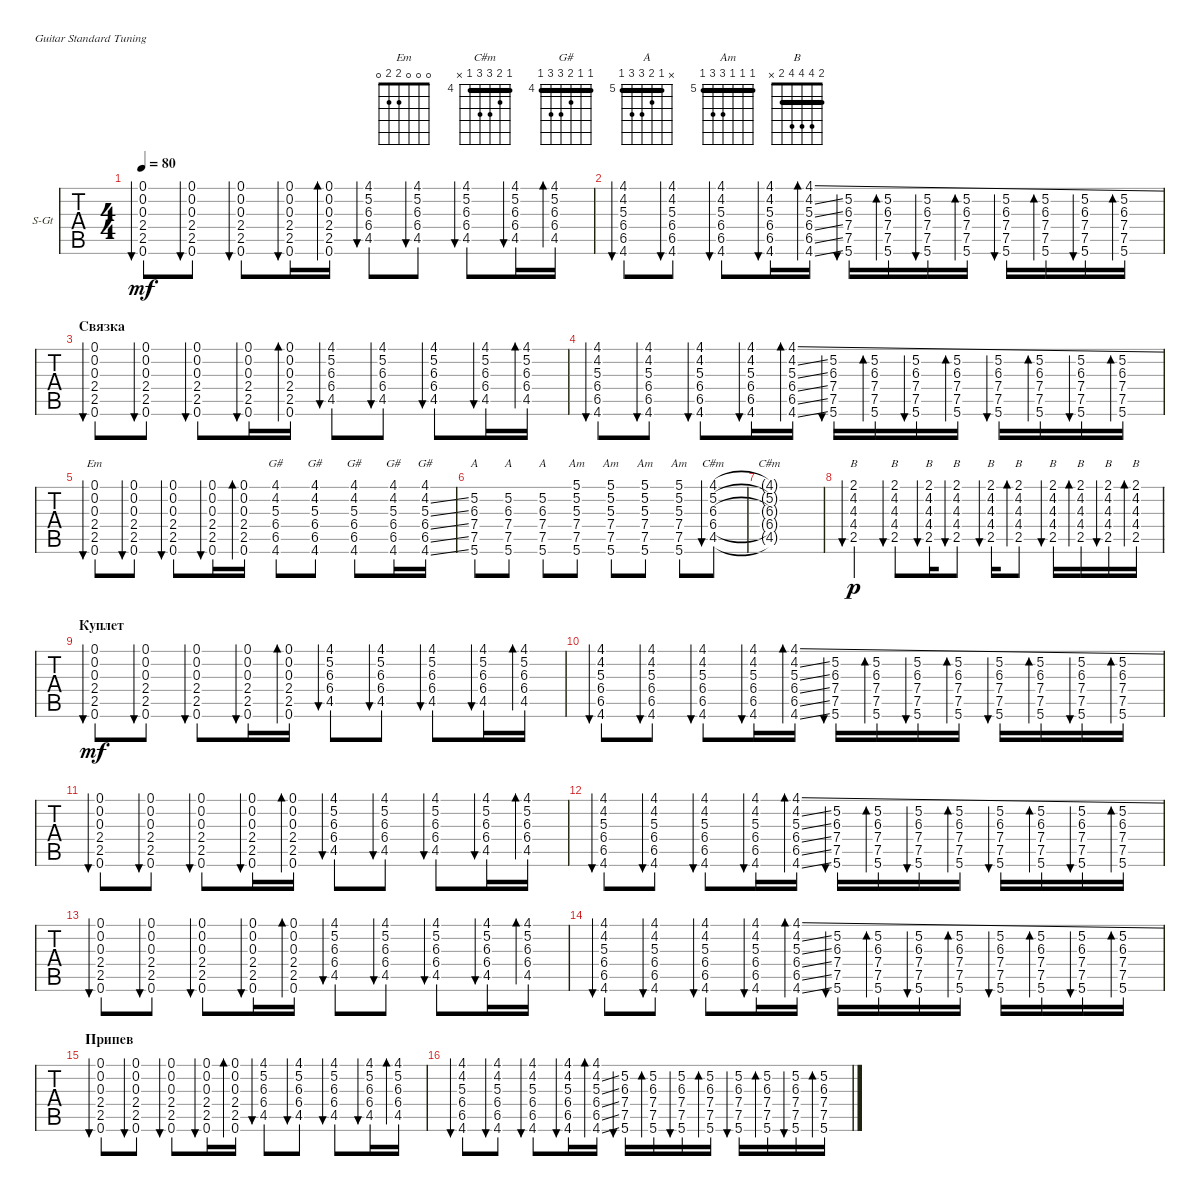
\defaultSystemsLayout 4
\bracketExtendMode groupsimilarinstruments
\firstSystemTrackNameOrientation horizontal
\otherSystemsTrackNameOrientation horizontal
\track ("Acoustic Guitar" "S-Gt") {instrument acousticguitarsteel}
\staff {tabs}
\tuning (E4 B3 G3 D3 A2 E2)
\chord ("Em" 0 0 0 2 2 0)
\chord ("C#m" 4 5 6 6 4 x) {firstfret 4 barre 4}
\chord ("G#" 4 4 5 6 6 4) {firstfret 4 barre (4 4)}
\chord ("A" x 5 6 7 7 5) {firstfret 5 barre 5}
\chord ("Am" 5 5 5 7 7 5) {firstfret 5 barre (5 5 5)}
\chord ("B" 2 4 4 4 2 x) {barre 2}
\ts (4 4)
\tempo 80
\clef g2
\ks c
(0.6 2.5 2.4 0.3 0.2 0.1).8{bu 30 dy mf} (0.6 2.5 2.4 0.3 0.2 0.1).8{bu 30} (0.6 2.5 2.4 0.3 0.2 0.1).8{bu 30} (0.6 2.5 2.4 0.3 0.2 0.1).16{bu 30} (0.6 2.5 2.4 0.3 0.2 0.1).16{bd 30} (4.5 6.4 6.3 5.2 4.1).8{bu 30} (4.5 6.4 6.3 5.2 4.1).8{bu 30} (4.5 6.4 6.3 5.2 4.1).8{bu 30} (4.5 6.4 6.3 5.2 4.1).16{bu 30} (4.5 6.4 6.3 5.2 4.1).16{bd 30} |
(4.6 6.5 6.4 5.3 4.2 4.1).8{bu 30} (4.6 6.5 6.4 5.3 4.2 4.1).8{bu 30} (4.6 6.5 6.4 5.3 4.2 4.1).8{bu 30} (4.6 6.5 6.4 5.3 4.2 4.1).16{bu 30} (4.6{ss} 6.5{ss} 6.4{ss} 5.3{ss} 4.2{ss} 4.1{ss}).16{bd 30} (5.6 7.5 7.4 6.3 5.2).16{bu 30} (5.6 7.5 7.4 6.3 5.2).16{bd 30} (5.6 7.5 7.4 6.3 5.2).16{bu 30} (5.6 7.5 7.4 6.3 5.2).16{bd 30} (5.6 7.5 7.4 6.3 5.2).16{bu 30} (5.6 7.5 7.4 6.3 5.2).16{bd 30} (5.6 7.5 7.4 6.3 5.2).16{bu 30} (5.6 7.5 7.4 6.3 5.2).16{bd 30} |
\section ("" "Связка")
(0.6 2.5 2.4 0.3 0.2 0.1).8{bu 30} (0.6 2.5 2.4 0.3 0.2 0.1).8{bu 30} (0.6 2.5 2.4 0.3 0.2 0.1).8{bu 30} (0.6 2.5 2.4 0.3 0.2 0.1).16{bu 30} (0.6 2.5 2.4 0.3 0.2 0.1).16{bd 30} (4.5 6.4 6.3 5.2 4.1).8{bu 30} (4.5 6.4 6.3 5.2 4.1).8{bu 30} (4.5 6.4 6.3 5.2 4.1).8{bu 30} (4.5 6.4 6.3 5.2 4.1).16{bu 30} (4.5 6.4 6.3 5.2 4.1).16{bd 30} |
(4.6 6.5 6.4 5.3 4.2 4.1).8{bu 30} (4.6 6.5 6.4 5.3 4.2 4.1).8{bu 30} (4.6 6.5 6.4 5.3 4.2 4.1).8{bu 30} (4.6 6.5 6.4 5.3 4.2 4.1).16{bu 30} (4.6{ss} 6.5{ss} 6.4{ss} 5.3{ss} 4.2{ss} 4.1{ss}).16{bd 30} (5.6 7.5 7.4 6.3 5.2).16{bu 30} (5.6 7.5 7.4 6.3 5.2).16{bd 30} (5.6 7.5 7.4 6.3 5.2).16{bu 30} (5.6 7.5 7.4 6.3 5.2).16{bd 30} (5.6 7.5 7.4 6.3 5.2).16{bu 30} (5.6 7.5 7.4 6.3 5.2).16{bd 30} (5.6 7.5 7.4 6.3 5.2).16{bu 30} (5.6 7.5 7.4 6.3 5.2).16{bd 30} |
(0.6 2.5 2.4 0.3 0.2 0.1).8{bu 30 ch "Em"} (0.6 2.5 2.4 0.3 0.2 0.1).8{bu 30} (0.6 2.5 2.4 0.3 0.2 0.1).8{bu 30} (0.6 2.5 2.4 0.3 0.2 0.1).16{bu 30} (0.6 2.5 2.4 0.3 0.2 0.1).16{bd 30} (4.6 6.5 6.4 5.3 4.2 4.1).8{ch "G#"} (4.6 6.5 6.4 5.3 4.2 4.1).8{ch "G#"} (4.6 6.5 6.4 5.3 4.2 4.1).8{ch "G#"} (4.6 6.5 6.4 5.3 4.2 4.1).16{ch "G#"} (4.6{ss} 6.5{ss} 6.4{ss} 5.3{ss} 4.2{ss} 4.1).16{ch "G#"} |
(5.6 7.5 7.4 6.3 5.2).8{ch "A"} (5.6 7.5 7.4 6.3 5.2).8{ch "A"} (5.6 7.5 7.4 6.3 5.2).8{ch "A"} (5.6 7.5 7.4 5.3 5.2 5.1).8{ch "Am"} (5.6 7.5 7.4 5.3 5.2 5.1).8{ch "Am"} (5.6 7.5 7.4 5.3 5.2 5.1).8{ch "Am"} (5.6 7.5 7.4 5.3 5.2 5.1).8{ch "Am"} (4.5 6.4 6.3 5.2 4.1).8{bu 30 ch "C#m"} |
(4.5{t} 6.4{t} 6.3{t} 5.2{t} 4.1{t}).1{ch "C#m"} |
(2.5 4.4 4.3 4.2 2.1).4{bu 30 ch "B" dy p} (2.5 4.4 4.3 4.2 2.1).8{bu 30 ch "B"} (2.5 4.4 4.3 4.2 2.1).16{bu 30 ch "B"} (2.5 4.4 4.3 4.2 2.1).8{bu 30 ch "B"} (2.5 4.4 4.3 4.2 2.1).16{bu 30 ch "B"} (2.5 4.4 4.3 4.2 2.1).8{bd 30 ch "B"} (2.5 4.4 4.3 4.2 2.1).16{bu 30 ch "B"} (2.5 4.4 4.3 4.2 2.1).16{bd 30 ch "B"} (2.5 4.4 4.3 4.2 2.1).16{bu 30 ch "B"} (2.5 4.4 4.3 4.2 2.1).16{bd 30 ch "B"} |
\section ("" "Куплет")
(0.6 2.5 2.4 0.3 0.2 0.1).8{bu 30 dy mf} (0.6 2.5 2.4 0.3 0.2 0.1).8{bu 30} (0.6 2.5 2.4 0.3 0.2 0.1).8{bu 30} (0.6 2.5 2.4 0.3 0.2 0.1).16{bu 30} (0.6 2.5 2.4 0.3 0.2 0.1).16{bd 30} (4.5 6.4 6.3 5.2 4.1).8{bu 30} (4.5 6.4 6.3 5.2 4.1).8{bu 30} (4.5 6.4 6.3 5.2 4.1).8{bu 30} (4.5 6.4 6.3 5.2 4.1).16{bu 30} (4.5 6.4 6.3 5.2 4.1).16{bd 30} |
(4.6 6.5 6.4 5.3 4.2 4.1).8{bu 30} (4.6 6.5 6.4 5.3 4.2 4.1).8{bu 30} (4.6 6.5 6.4 5.3 4.2 4.1).8{bu 30} (4.6 6.5 6.4 5.3 4.2 4.1).16{bu 30} (4.6{ss} 6.5{ss} 6.4{ss} 5.3{ss} 4.2{ss} 4.1{ss}).16{bd 30} (5.6 7.5 7.4 6.3 5.2).16{bu 30} (5.6 7.5 7.4 6.3 5.2).16{bd 30} (5.6 7.5 7.4 6.3 5.2).16{bu 30} (5.6 7.5 7.4 6.3 5.2).16{bd 30} (5.6 7.5 7.4 6.3 5.2).16{bu 30} (5.6 7.5 7.4 6.3 5.2).16{bd 30} (5.6 7.5 7.4 6.3 5.2).16{bu 30} (5.6 7.5 7.4 6.3 5.2).16{bd 30} |
(0.6 2.5 2.4 0.3 0.2 0.1).8{bu 30} (0.6 2.5 2.4 0.3 0.2 0.1).8{bu 30} (0.6 2.5 2.4 0.3 0.2 0.1).8{bu 30} (0.6 2.5 2.4 0.3 0.2 0.1).16{bu 30} (0.6 2.5 2.4 0.3 0.2 0.1).16{bd 30} (4.5 6.4 6.3 5.2 4.1).8{bu 30} (4.5 6.4 6.3 5.2 4.1).8{bu 30} (4.5 6.4 6.3 5.2 4.1).8{bu 30} (4.5 6.4 6.3 5.2 4.1).16{bu 30} (4.5 6.4 6.3 5.2 4.1).16{bd 30} |
(4.6 6.5 6.4 5.3 4.2 4.1).8{bu 30} (4.6 6.5 6.4 5.3 4.2 4.1).8{bu 30} (4.6 6.5 6.4 5.3 4.2 4.1).8{bu 30} (4.6 6.5 6.4 5.3 4.2 4.1).16{bu 30} (4.6{ss} 6.5{ss} 6.4{ss} 5.3{ss} 4.2{ss} 4.1{ss}).16{bd 30} (5.6 7.5 7.4 6.3 5.2).16{bu 30} (5.6 7.5 7.4 6.3 5.2).16{bd 30} (5.6 7.5 7.4 6.3 5.2).16{bu 30} (5.6 7.5 7.4 6.3 5.2).16{bd 30} (5.6 7.5 7.4 6.3 5.2).16{bu 30} (5.6 7.5 7.4 6.3 5.2).16{bd 30} (5.6 7.5 7.4 6.3 5.2).16{bu 30} (5.6 7.5 7.4 6.3 5.2).16{bd 30} |
(0.6 2.5 2.4 0.3 0.2 0.1).8{bu 30} (0.6 2.5 2.4 0.3 0.2 0.1).8{bu 30} (0.6 2.5 2.4 0.3 0.2 0.1).8{bu 30} (0.6 2.5 2.4 0.3 0.2 0.1).16{bu 30} (0.6 2.5 2.4 0.3 0.2 0.1).16{bd 30} (4.5 6.4 6.3 5.2 4.1).8{bu 30} (4.5 6.4 6.3 5.2 4.1).8{bu 30} (4.5 6.4 6.3 5.2 4.1).8{bu 30} (4.5 6.4 6.3 5.2 4.1).16{bu 30} (4.5 6.4 6.3 5.2 4.1).16{bd 30} |
(4.6 6.5 6.4 5.3 4.2 4.1).8{bu 30} (4.6 6.5 6.4 5.3 4.2 4.1).8{bu 30} (4.6 6.5 6.4 5.3 4.2 4.1).8{bu 30} (4.6 6.5 6.4 5.3 4.2 4.1).16{bu 30} (4.6{ss} 6.5{ss} 6.4{ss} 5.3{ss} 4.2{ss} 4.1{ss}).16{bd 30} (5.6 7.5 7.4 6.3 5.2).16{bu 30} (5.6 7.5 7.4 6.3 5.2).16{bd 30} (5.6 7.5 7.4 6.3 5.2).16{bu 30} (5.6 7.5 7.4 6.3 5.2).16{bd 30} (5.6 7.5 7.4 6.3 5.2).16{bu 30} (5.6 7.5 7.4 6.3 5.2).16{bd 30} (5.6 7.5 7.4 6.3 5.2).16{bu 30} (5.6 7.5 7.4 6.3 5.2).16{bd 30} |
\section ("" "Припев")
(0.6 2.5 2.4 0.3 0.2 0.1).8{bu 30} (0.6 2.5 2.4 0.3 0.2 0.1).8{bu 30} (0.6 2.5 2.4 0.3 0.2 0.1).8{bu 30} (0.6 2.5 2.4 0.3 0.2 0.1).16{bu 30} (0.6 2.5 2.4 0.3 0.2 0.1).16{bd 30} (4.5 6.4 6.3 5.2 4.1).8{bu 30} (4.5 6.4 6.3 5.2 4.1).8{bu 30} (4.5 6.4 6.3 5.2 4.1).8{bu 30} (4.5 6.4 6.3 5.2 4.1).16{bu 30} (4.5 6.4 6.3 5.2 4.1).16{bd 30} |
(4.6 6.5 6.4 5.3 4.2 4.1).8{bu 30} (4.6 6.5 6.4 5.3 4.2 4.1).8{bu 30} (4.6 6.5 6.4 5.3 4.2 4.1).8{bu 30} (4.6 6.5 6.4 5.3 4.2 4.1).16{bu 30} (4.6{ss} 6.5{ss} 6.4{ss} 5.3{ss} 4.2{ss} 4.1{ss}).16{bd 30} (5.6 7.5 7.4 6.3 5.2).16{bu 30} (5.6 7.5 7.4 6.3 5.2).16{bd 30} (5.6 7.5 7.4 6.3 5.2).16{bu 30} (5.6 7.5 7.4 6.3 5.2).16{bd 30} (5.6 7.5 7.4 6.3 5.2).16{bu 30} (5.6 7.5 7.4 6.3 5.2).16{bd 30} (5.6 7.5 7.4 6.3 5.2).16{bu 30} (5.6 7.5 7.4 6.3 5.2).16{bd 30}
